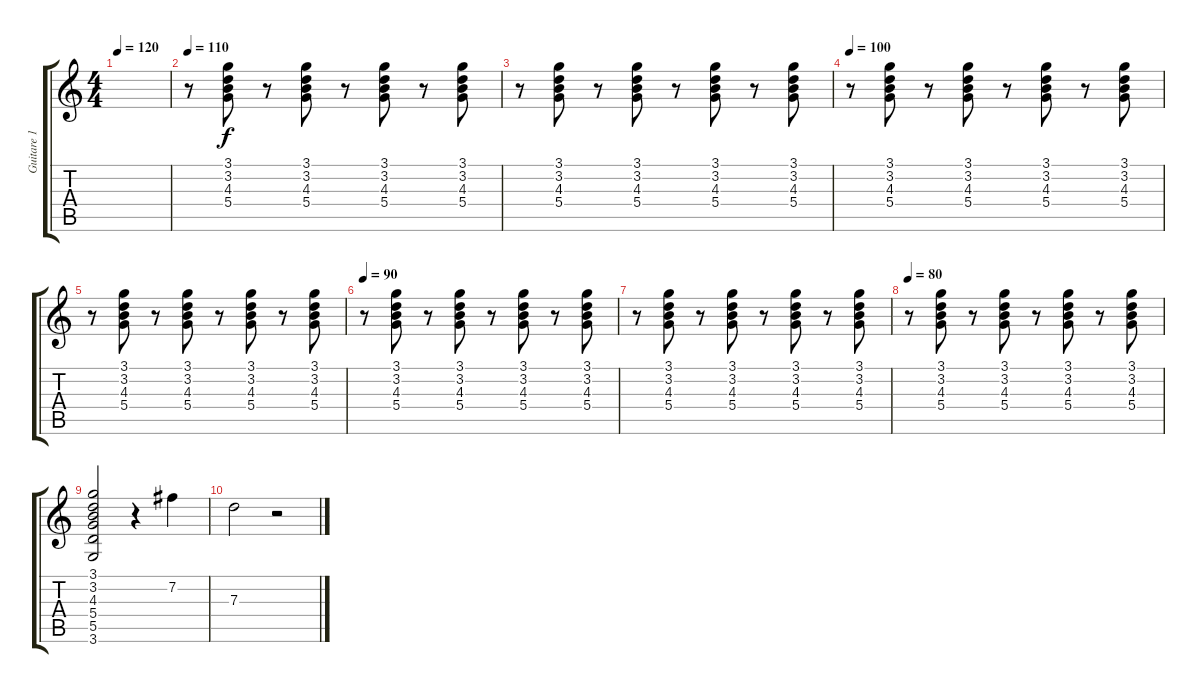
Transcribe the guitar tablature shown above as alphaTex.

\track ("Guitare 1" "Guitare 1") {instrument electricguitarclean}
\staff {score tabs}
\tuning (E4 B3 G3 D3 A2 E2) {hide}
\ts (4 4)
\tempo 120
\clef g2
\ks c
|
\tempo 110
r.8 (3.1 3.2 4.3 5.4).8 r.8 (3.1 3.2 4.3 5.4).8 r.8 (3.1 3.2 4.3 5.4).8 r.8 (3.1 3.2 4.3 5.4).8 |
r.8 (3.1 3.2 4.3 5.4).8 r.8 (3.1 3.2 4.3 5.4).8 r.8 (3.1 3.2 4.3 5.4).8 r.8 (3.1 3.2 4.3 5.4).8 |
\tempo 100
r.8 (3.1 3.2 4.3 5.4).8 r.8 (3.1 3.2 4.3 5.4).8 r.8 (3.1 3.2 4.3 5.4).8 r.8 (3.1 3.2 4.3 5.4).8 |
r.8 (3.1 3.2 4.3 5.4).8 r.8 (3.1 3.2 4.3 5.4).8 r.8 (3.1 3.2 4.3 5.4).8 r.8 (3.1 3.2 4.3 5.4).8 |
\tempo 90
r.8 (3.1 3.2 4.3 5.4).8 r.8 (3.1 3.2 4.3 5.4).8 r.8 (3.1 3.2 4.3 5.4).8 r.8 (3.1 3.2 4.3 5.4).8 |
r.8 (3.1 3.2 4.3 5.4).8 r.8 (3.1 3.2 4.3 5.4).8 r.8 (3.1 3.2 4.3 5.4).8 r.8 (3.1 3.2 4.3 5.4).8 |
\tempo 80
r.8 (3.1 3.2 4.3 5.4).8 r.8 (3.1 3.2 4.3 5.4).8 r.8 (3.1 3.2 4.3 5.4).8 r.8 (3.1 3.2 4.3 5.4).8 |
(3.1 3.2 4.3 5.4 5.5 3.6).2 r.4 7.2.4 |
7.3.2 r.2
